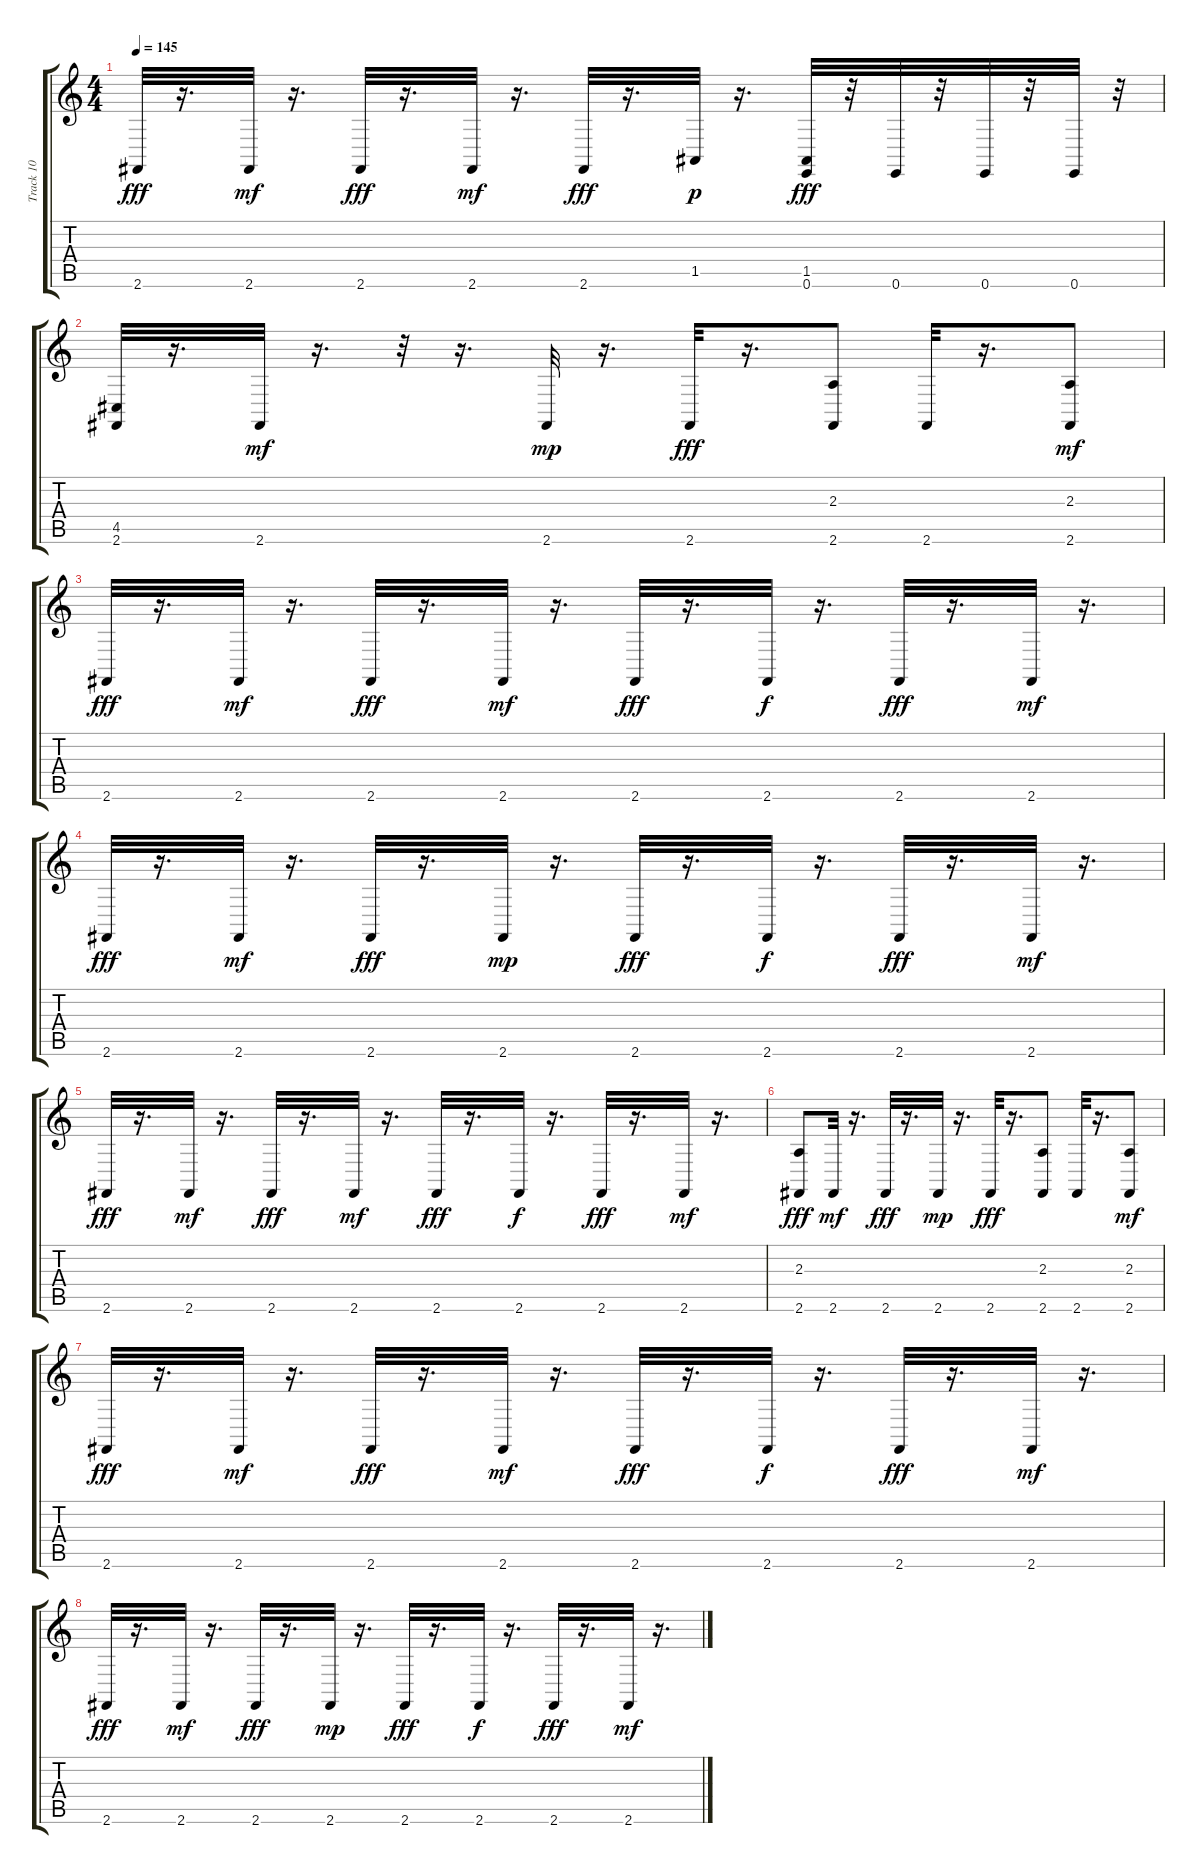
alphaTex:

\track ("Track 10" "Track 10") {instrument acousticgrandpiano}
\staff {score tabs}
\tuning (E4 B3 G3 D3 A2 E2) {hide}
\ts (4 4)
\tempo 145
\clef g2
\ks c
2.6.32{dy fff} r.16{d} 2.6.32{dy mf} r.16{d} 2.6.32{dy fff} r.16{d} 2.6.32{dy mf} r.16{d} 2.6.32{dy fff} r.16{d} 1.5.32{dy p} r.16{d} (1.5 0.6).32{dy fff} r.32 0.6.32 r.32 0.6.32 r.32 0.6.32 r.32 |
(4.5 2.6).32 r.16{d} 2.6.32{dy mf} r.16{d} r.32 r.16{d} 2.6.32{dy mp} r.16{d} 2.6.32{dy fff} r.16{d} (2.3 2.6).8 2.6.32 r.16{d} (2.3 2.6).8{dy mf} |
2.6.32{dy fff} r.16{d} 2.6.32{dy mf} r.16{d} 2.6.32{dy fff} r.16{d} 2.6.32{dy mf} r.16{d} 2.6.32{dy fff} r.16{d} 2.6.32{dy f} r.16{d} 2.6.32{dy fff} r.16{d} 2.6.32{dy mf} r.16{d} |
2.6.32{dy fff} r.16{d} 2.6.32{dy mf} r.16{d} 2.6.32{dy fff} r.16{d} 2.6.32{dy mp} r.16{d} 2.6.32{dy fff} r.16{d} 2.6.32{dy f} r.16{d} 2.6.32{dy fff} r.16{d} 2.6.32{dy mf} r.16{d} |
2.6.32{dy fff} r.16{d} 2.6.32{dy mf} r.16{d} 2.6.32{dy fff} r.16{d} 2.6.32{dy mf} r.16{d} 2.6.32{dy fff} r.16{d} 2.6.32{dy f} r.16{d} 2.6.32{dy fff} r.16{d} 2.6.32{dy mf} r.16{d} |
(2.3 2.6).8{dy fff} 2.6.32{dy mf} r.16{d} 2.6.32{dy fff} r.16{d} 2.6.32{dy mp} r.16{d} 2.6.32{dy fff} r.16{d} (2.3 2.6).8 2.6.32 r.16{d} (2.3 2.6).8{dy mf} |
2.6.32{dy fff} r.16{d} 2.6.32{dy mf} r.16{d} 2.6.32{dy fff} r.16{d} 2.6.32{dy mf} r.16{d} 2.6.32{dy fff} r.16{d} 2.6.32{dy f} r.16{d} 2.6.32{dy fff} r.16{d} 2.6.32{dy mf} r.16{d} |
2.6.32{dy fff} r.16{d} 2.6.32{dy mf} r.16{d} 2.6.32{dy fff} r.16{d} 2.6.32{dy mp} r.16{d} 2.6.32{dy fff} r.16{d} 2.6.32{dy f} r.16{d} 2.6.32{dy fff} r.16{d} 2.6.32{dy mf} r.16{d}
